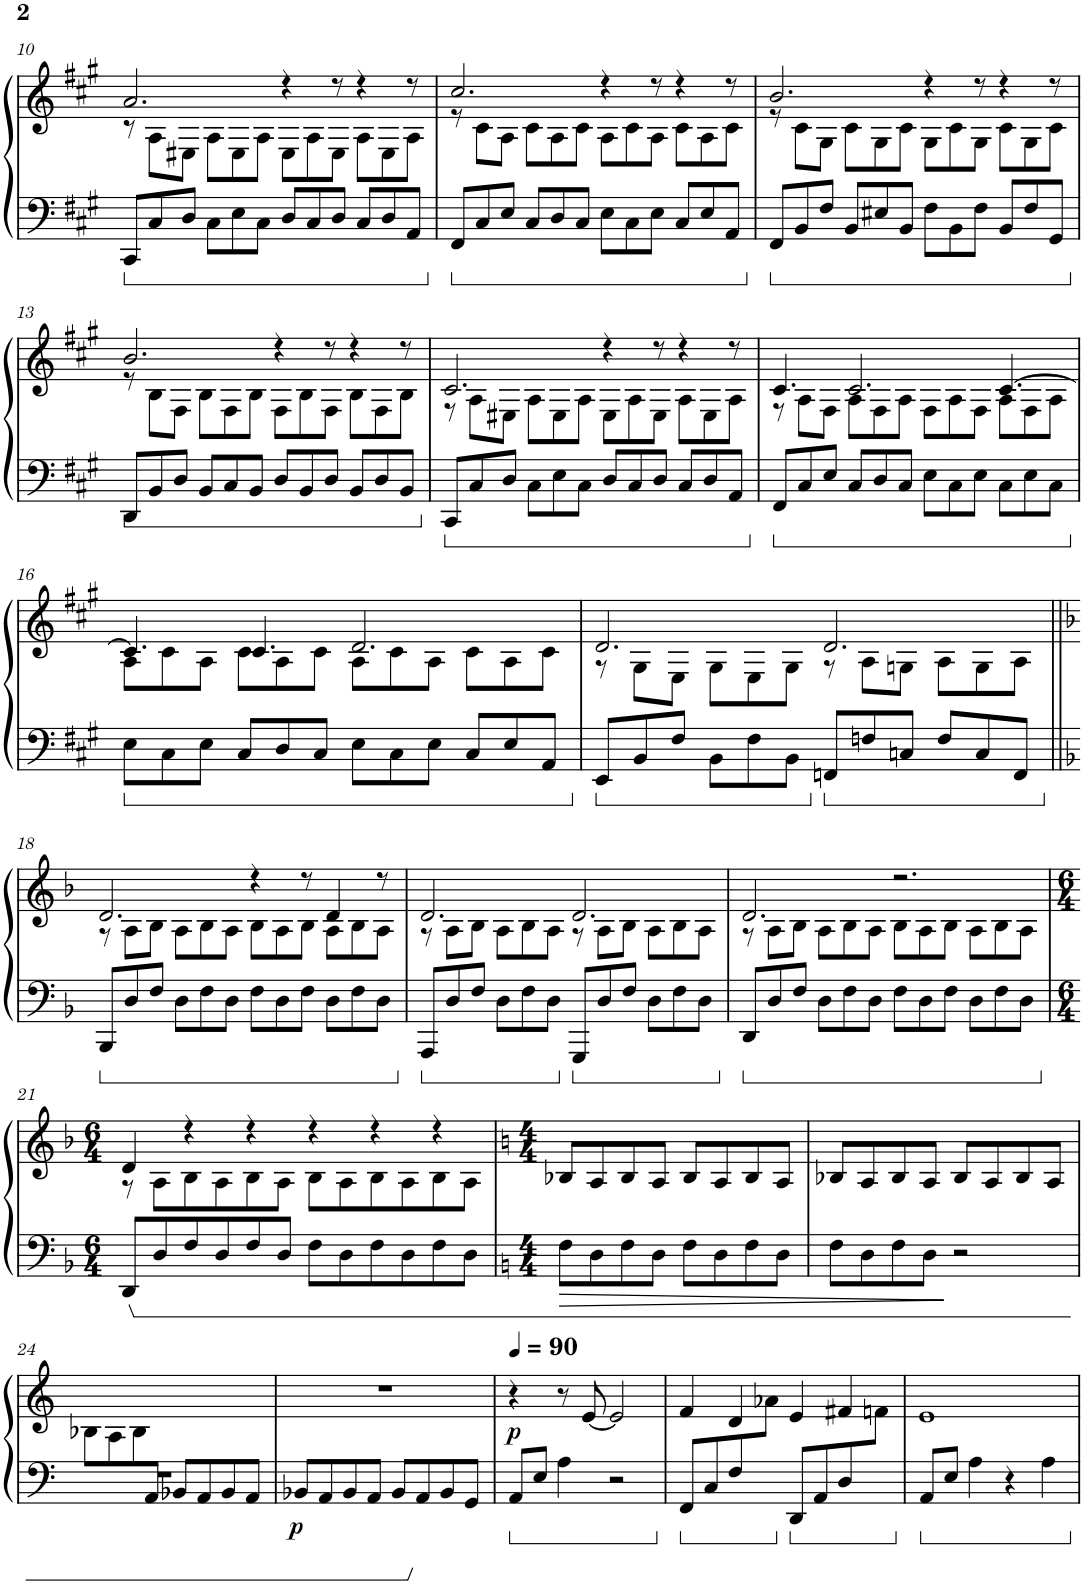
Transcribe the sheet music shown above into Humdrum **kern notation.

**kern	**kern	**dynam
*part1	*part1	*part1
*staff2	*staff1	*staff1/2
*I"Piano	*	*
*I'Pno.	*	*
!!LO:PB:g=z
*clefF4	*clefG2	*
*k[f#c#g#]	*k[f#c#g#]	*
*M12/8	*M12/8	*
=10	=10	=10
*	*^	*
8CC#/L	2.a/	8r	.
8C#/	.	8A\L	.
8D/J	.	8E#X\J	.
8C#\L	.	8A\L	.
8E\	.	8E#\	.
8C#\J	.	8A\J	.
8D/L	4r	8E#\L	.
8C#/	.	8A\	.
8D/J	8r	8E#\J	.
8C#/L	4r	8A\L	.
8D/	.	8E#\	.
8AA/J	8r	8A\J	.
=11	=11	=11	=11
8FF#/L	2.cc#/	8r	.
8C#/	.	8c#\L	.
8E/J	.	8A\J	.
8C#/L	.	8c#\L	.
8D/	.	8A\	.
8C#/J	.	8c#\J	.
8E\L	4r	8A\L	.
8C#\	.	8c#\	.
8E\J	8r	8A\J	.
8C#/L	4r	8c#\L	.
8E/	.	8A\	.
8AA/J	8r	8c#\J	.
=12	=12	=12	=12
8FF#/L	2.b/	8r	.
8BB/	.	8c#\L	.
8F#/J	.	8G#\J	.
8BB/L	.	8c#\L	.
8E#X/	.	8G#\	.
8BB/J	.	8c#\J	.
8F#\L	4r	8G#\L	.
8BB\	.	8c#\	.
8F#\J	8r	8G#\J	.
8BB/L	4r	8c#\L	.
8F#/	.	8G#\	.
8GG#/J	8r	8c#\J	.
!!LO:LB:g=z	!!
=13	=13	=13	=13
8DD/L	2.b/	8r	.
8BB/	.	8B\L	.
8D/J	.	8F#\J	.
8BB/L	.	8B\L	.
8C#/	.	8F#\	.
8BB/J	.	8B\J	.
8D/L	4r	8F#\L	.
8BB/	.	8B\	.
8D/J	8r	8F#\J	.
8BB/L	4r	8B\L	.
8D/	.	8F#\	.
8BB/J	8r	8B\J	.
=14	=14	=14	=14
8CC#/L	2.c#/	8r	.
8C#/	.	8A\L	.
8D/J	.	8E#X\J	.
8C#\L	.	8A\L	.
8E\	.	8E#\	.
8C#\J	.	8A\J	.
8D/L	4r	8E#\L	.
8C#/	.	8A\	.
8D/J	8r	8E#\J	.
8C#/L	4r	8A\L	.
8D/	.	8E#\	.
8AA/J	8r	8A\J	.
=15	=15	=15	=15
8FF#/L	4.c#/	8r	.
8C#/	.	8A\L	.
8E/J	.	8F#\J	.
8C#/L	2.c#/	8A\L	.
8D/	.	8F#\	.
8C#/J	.	8A\J	.
8E\L	.	8F#\L	.
8C#\	.	8A\	.
8E\J	.	8F#\J	.
8C#\L	[4.c#/	8A\L	.
8E\	.	8F#\	.
8C#\J	.	8A\J	.
!!LO:LB:g=z	!!
=16	=16	=16	=16
8E\L	4.c#/]	8A\L	.
8C#\	.	8c#\	.
8E\J	.	8A\J	.
8C#/L	4.c#/	8c#\L	.
8D/	.	8A\	.
8C#/J	.	8c#\J	.
8E\L	2.d/	8A\L	.
8C#\	.	8c#\	.
8E\J	.	8A\J	.
8C#/L	.	8c#\L	.
8E/	.	8A\	.
8AA/J	.	8c#\J	.
=17	=17	=17	=17
8EE/L	2.d/	8r	.
8BB/	.	8G#\L	.
8F#/J	.	8E\J	.
8BB\L	.	8G#\L	.
8F#\	.	8E\	.
8BB\J	.	8G#\J	.
8FFn/L	2.d/	8r	.
8Fn/	.	8A\L	.
8Cn/J	.	8Gn\J	.
8F/L	.	8A\L	.
8C/	.	8G\	.
8FF/J	.	8A\J	.
!!LO:LB:g=z	!!
=18||	=18||	=18||	=18||
*k[b-]	*k[b-]	*	*
8BBB-/L	2.d/	8r	.
8D/	.	8A\L	.
8F/J	.	8B-\J	.
8D\L	.	8A\L	.
8F\	.	8B-\	.
8D\J	.	8A\J	.
8F\L	4r	8B-\L	.
8D\	.	8A\	.
8F\J	8r	8B-\J	.
8D\L	4d/	8A\L	.
8F\	.	8B-\	.
8D\J	8r	8A\J	.
=19	=19	=19	=19
8AAA/L	2.d/	8r	.
8D/	.	8A\L	.
8F/J	.	8B-\J	.
8D\L	.	8A\L	.
8F\	.	8B-\	.
8D\J	.	8A\J	.
8GGG/L	2.d/	8r	.
8D/	.	8A\L	.
8F/J	.	8B-\J	.
8D\L	.	8A\L	.
8F\	.	8B-\	.
8D\J	.	8A\J	.
=20	=20	=20	=20
8DD/L	2.d/	8r	.
8D/	.	8A\L	.
8F/J	.	8B-\J	.
8D\L	.	8A\L	.
8F\	.	8B-\	.
8D\J	.	8A\J	.
8F\L	2.r	8B-\L	.
8D\	.	8A\	.
8F\J	.	8B-\J	.
8D\L	.	8A\L	.
8F\	.	8B-\	.
8D\J	.	8A\J	.
!!LO:LB:g=z	!!
=21	=21	=21	=21
*M6/4	*M6/4	*	*
8DD/L	4d/	8r	.
8D/	.	8A\L	.
8F/	4r	8B-\	.
8D/	.	8A\	.
8F/	4r	8B-\	.
8D/J	.	8A\J	.
8F\L	4r	8B-\L	.
8D\	.	8A\	.
8F\	4r	8B-\	.
8D\	.	8A\	.
8F\	4r	8B-\	.
8D\J	.	8A\J	.
*	*v	*v	*
=22	=22	=22
*k[]	*k[]	*
*M4/4	*M4/4	*
8F\L	8B-X/L	.
8D\	8A/	.
8F\	8B-/	.
8D\J	8A/J	.
8F\L	8B-/L	.
8D\	8A/	.
8F\	8B-/	.
8D\J	8A/J	.
=23	=23	=23
8F\L	8B-X/L	.
8D\	8A/	.
8F\	8B-/	.
8D\J	8A/J	.
2r	8B-/L	.
.	8A/	.
.	8B-/	.
.	8A/J	.
!!LO:LB:g=z
=24	=24	=24
*^	*	*
4.ryy	1r	8B-X\L	.
.	.	8A\	.
.	.	8B-\	.
8AA/J	.	2ryy	.
8BB-X/L	.	.	.
8AA/	.	.	.
8BB-/	.	.	.
8AA/J	.	8ryy	.
*v	*v	*	*
=25	=25	=25
!	!	!LO:DY:b=2
8BB-X/L	1r	p
8AA/	.	.
8BB-/	.	.
8AA/J	.	.
8BB-/L	.	.
8AA/	.	.
8BB-/	.	.
8GG/J	.	.
=26	=26	=26
*	*MM90	*
!	!	!LO:DY:b
8AA/L	4r	p
8E/J	.	.
4A\	8r	.
.	[8e/	.
2r	2e/]	.
=27	=27	=27
*ped	*	*
*	*^	*
8FF/L	4f/	4.ryy	.
8C/	.	.	.
8F/	4d/	.	.
8ryy	.	8a-X\J	.
*ped	*	*	*
*	*Xped	*	*
8DD/L	4e/	4.ryy	.
8AA/	.	.	.
8D/	4f#X/	.	.
8ryy	.	8fn\J	.
*	*v	*v	*
=28	=28	=28
*	*Xped	*
8AA/L	1e	.
8E/J	.	.
4A\	.	.
4r	.	.
4A\	.	.
=	=	=
*-	*-	*-
